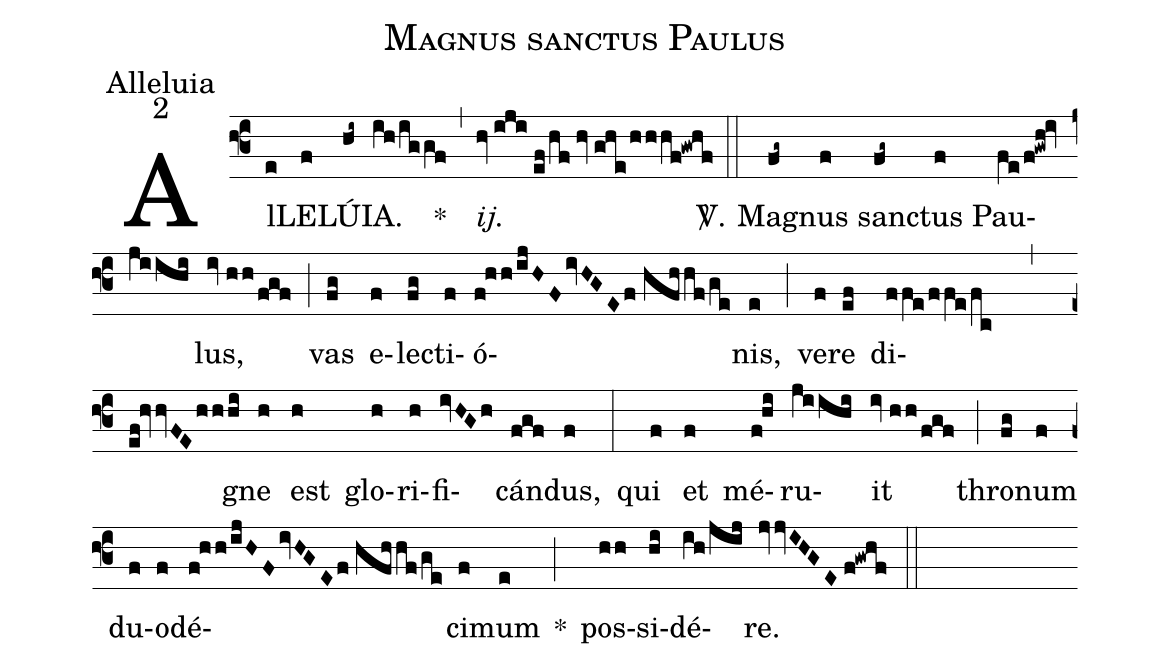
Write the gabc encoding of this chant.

name:Magnus sanctus Paulus;
office-part:Alleluia;
mode:2;
%%
(f3) Al(e)LE(f)LÚ(hi~)IA.(ih/iggf) *(,) <i>ij.</i>(hv//iji//ef/hf//hv//ghe/hhhf!gwhf) <sp>V/</sp>.(::) Ma(fg~)gnus(f) sanc(fg~)tus(f) Pau(fe/f!gwh!iv//jiihi)lus,(iv//hh/fgf) (;) vas(fg) e(f)lec(fg)ti(f)ó(f!hh/ijHF/ivHGEf//hfhhf/ge)nis,(e) (;) ve(f)re(ef) di(ffe/ffe/fc , ef!hvvFE/hhhi)gne(h) est(h) glo(h)ri(h)fi(ivHGh)cán(fgf)dus,(f) (:) qui(f) et(f) mé(f!hi)ru(jiihi)it(iv//hh/fgf) (;) thro(fg)num(f) du(f)o(f)dé(f!hh/ijHF/ivHGE/f//hfhhf/ge)ci(f)mum(e) *(;) pos(hh)si(hi)dé(ih/jij)re.(jvvIHGE//f!gwhf) (::)
